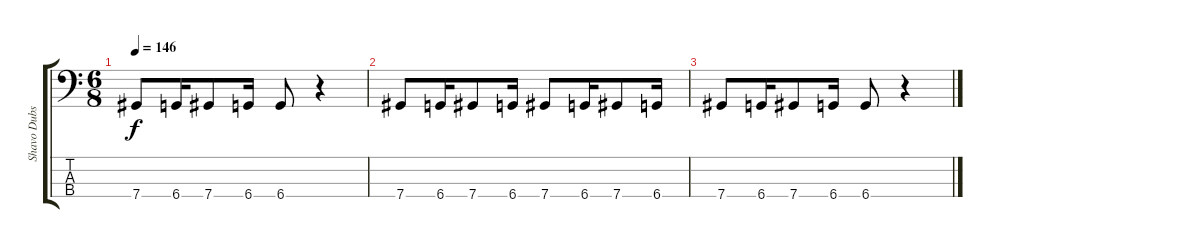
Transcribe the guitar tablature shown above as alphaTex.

\track ("Shavo Dubs" "Shavo Dubs") {instrument electricbassfinger}
\staff {score tabs}
\tuning (Gb2 Db2 Ab1 Db1) {hide}
\ts (6 8)
\tempo 146
\clef f4
\ks c
7.4.8{dy f} 6.4.16 7.4.8 6.4.16 6.4.8 r.4 |
7.4.8 6.4.16 7.4.8 6.4.16 7.4.8 6.4.16 7.4.8 6.4.16 |
7.4.8 6.4.16 7.4.8 6.4.16 6.4.8 r.4
